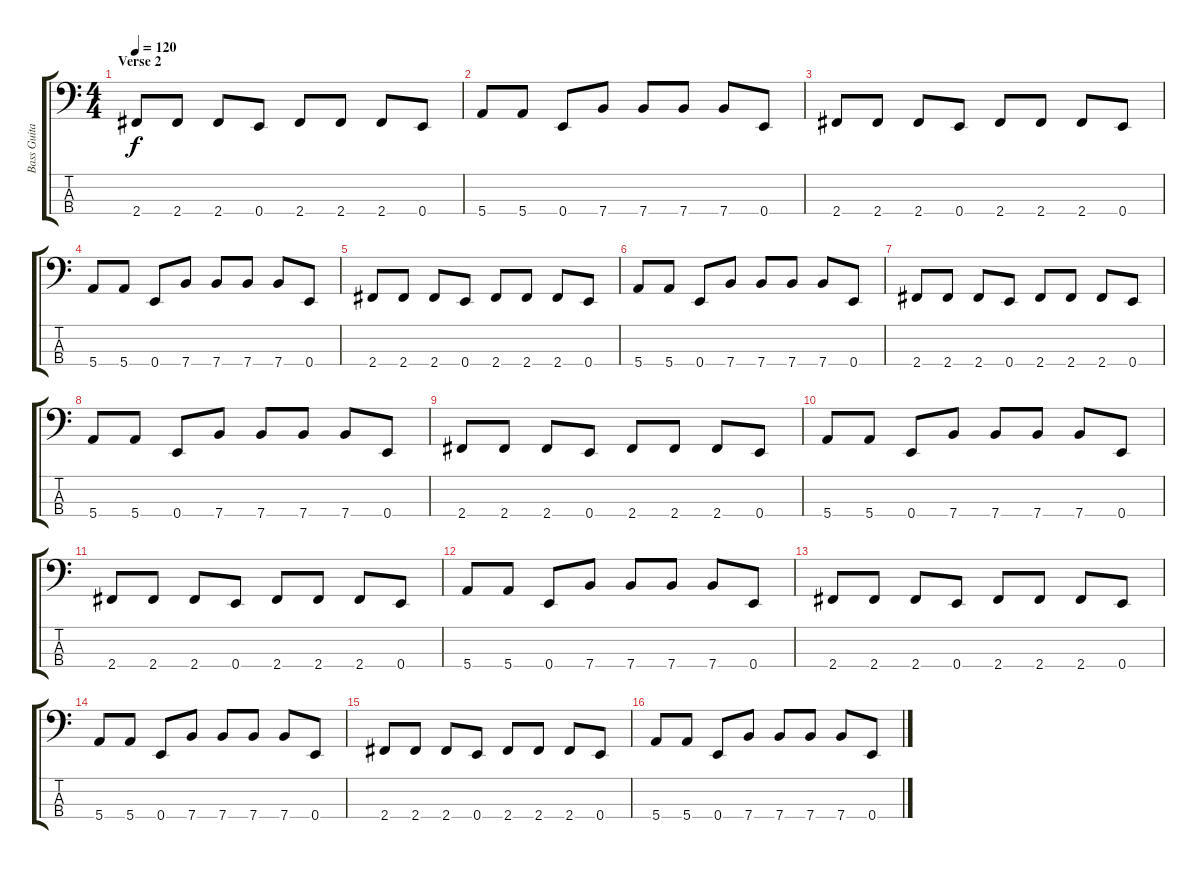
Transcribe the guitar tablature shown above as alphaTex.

\track ("Bass Guitar" "Bass Guita") {instrument electricbasspick}
\staff {score tabs}
\tuning (G2 D2 A1 E1) {hide}
\ts (4 4)
\section ("" "Verse 2")
\tempo 120
\clef f4
\ks c
2.4.8{dy f} 2.4.8 2.4.8 0.4.8 2.4.8 2.4.8 2.4.8 0.4.8 |
5.4.8 5.4.8 0.4.8 7.4.8 7.4.8 7.4.8 7.4.8 0.4.8 |
2.4.8 2.4.8 2.4.8 0.4.8 2.4.8 2.4.8 2.4.8 0.4.8 |
5.4.8 5.4.8 0.4.8 7.4.8 7.4.8 7.4.8 7.4.8 0.4.8 |
2.4.8 2.4.8 2.4.8 0.4.8 2.4.8 2.4.8 2.4.8 0.4.8 |
5.4.8 5.4.8 0.4.8 7.4.8 7.4.8 7.4.8 7.4.8 0.4.8 |
2.4.8 2.4.8 2.4.8 0.4.8 2.4.8 2.4.8 2.4.8 0.4.8 |
5.4.8 5.4.8 0.4.8 7.4.8 7.4.8 7.4.8 7.4.8 0.4.8 |
2.4.8 2.4.8 2.4.8 0.4.8 2.4.8 2.4.8 2.4.8 0.4.8 |
5.4.8 5.4.8 0.4.8 7.4.8 7.4.8 7.4.8 7.4.8 0.4.8 |
2.4.8 2.4.8 2.4.8 0.4.8 2.4.8 2.4.8 2.4.8 0.4.8 |
5.4.8 5.4.8 0.4.8 7.4.8 7.4.8 7.4.8 7.4.8 0.4.8 |
2.4.8 2.4.8 2.4.8 0.4.8 2.4.8 2.4.8 2.4.8 0.4.8 |
5.4.8 5.4.8 0.4.8 7.4.8 7.4.8 7.4.8 7.4.8 0.4.8 |
2.4.8 2.4.8 2.4.8 0.4.8 2.4.8 2.4.8 2.4.8 0.4.8 |
5.4.8 5.4.8 0.4.8 7.4.8 7.4.8 7.4.8 7.4.8 0.4.8
